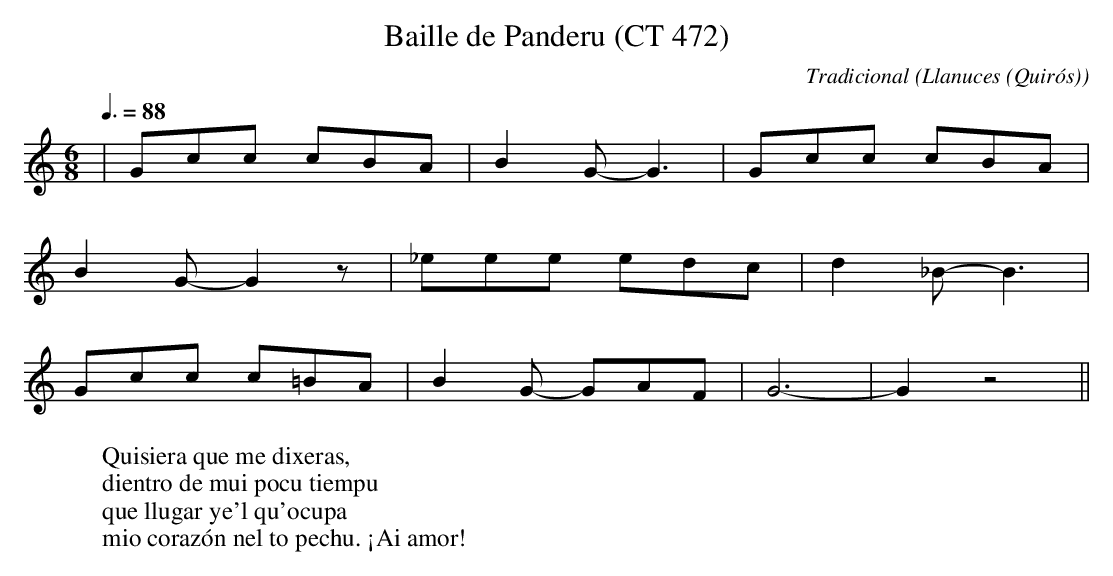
X:1
T:Baille de Panderu (CT 472)
C:Tradicional
O:Llanuces (Quirós)
M:6/8
L:1/8
Q:3/8=88
W:Quisiera que me dixeras,
W:dientro de mui pocu tiempu
W:que llugar ye'l qu'ocupa
W:mio corazón nel to pechu. ¡Ai amor!
K:C
|Gcc cBA|B2G- G3|Gcc cBA|
B2G- G2z|_eee edc|d2_B- B3|
Gcc c=BA|B2G- GAF|G6-|G2 z4||
